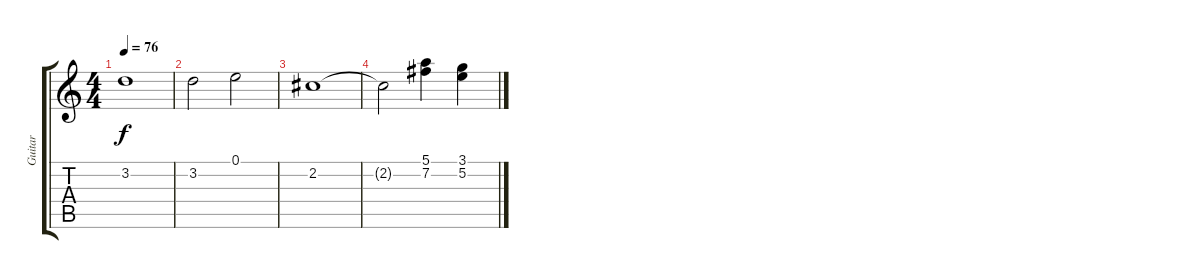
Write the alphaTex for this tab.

\track ("Guitar" "Guitar") {instrument distortionguitar}
\staff {score tabs}
\tuning (E4 B3 G3 D3 A2 E2) {hide}
\ts (4 4)
\tempo 76
\clef g2
\ks c
3.2.1{dy f} |
3.2.2 0.1.2 |
2.2.1 |
2.2{t}.2 (5.1 7.2).4 (3.1 5.2).4
